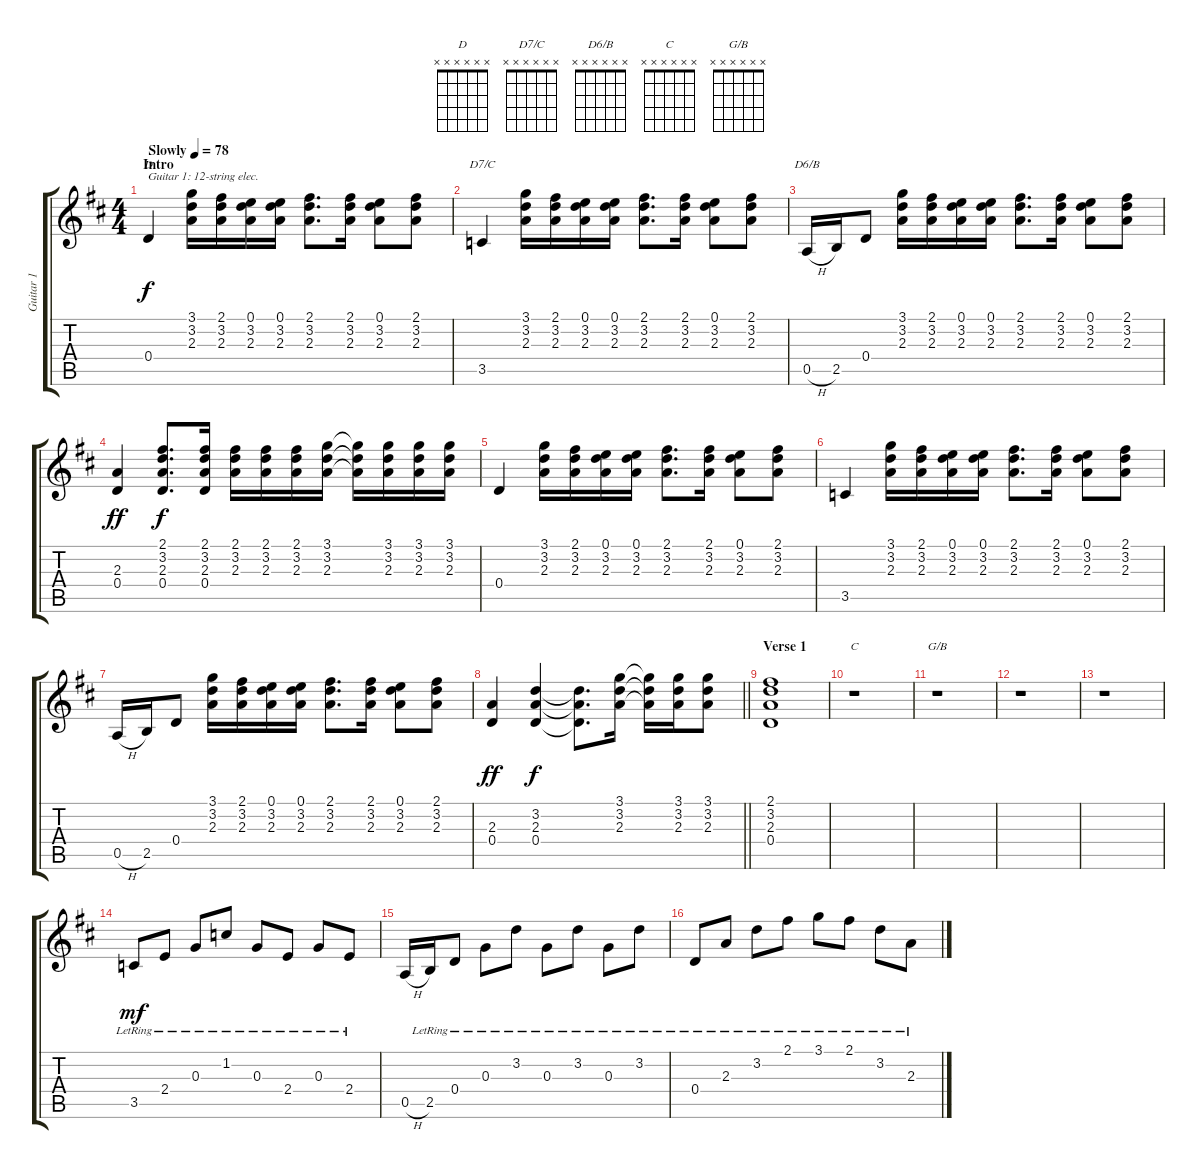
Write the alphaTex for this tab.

\track ("Guitar 1" "Guitar 1") {instrument electricguitarjazz}
\staff {score tabs}
\tuning (E4 B3 G3 D3 A2 E2) {hide}
\chord ("D" x x x x x x)
\chord ("D7/C" x x x x x x)
\chord ("D6/B" x x x x x x)
\chord ("C" x x x x x x)
\chord ("G/B" x x x x x x)
\ts (4 4)
\section ("" "Intro")
\tempo (78 "Slowly")
\clef g2
\ks d
0.4.4{ch "D" txt "Guitar 1: 12-string elec." dy f volume 1 instrument electricguitarjazz} (3.1 3.2 2.3).16{volume 7} (2.1 3.2 2.3).16 (0.1 3.2 2.3).16 (0.1 3.2 2.3).16 (2.1 3.2 2.3).8{d} (2.1 3.2 2.3).16 (0.1 3.2 2.3).8 (2.1 3.2 2.3).8 |
3.5.4{ch "D7/C"} (3.1 3.2 2.3).16 (2.1 3.2 2.3).16 (0.1 3.2 2.3).16 (0.1 3.2 2.3).16 (2.1 3.2 2.3).8{d} (2.1 3.2 2.3).16 (0.1 3.2 2.3).8 (2.1 3.2 2.3).8 |
0.5{h}.16{ch "D6/B"} 2.5.16 0.4.8 (3.1 3.2 2.3).16 (2.1 3.2 2.3).16 (0.1 3.2 2.3).16 (0.1 3.2 2.3).16 (2.1 3.2 2.3).8{d} (2.1 3.2 2.3).16 (0.1 3.2 2.3).8 (2.1 3.2 2.3).8 |
(2.3 0.4).4{dy ff} (2.1 3.2 2.3 0.4).8{d dy f} (2.1 3.2 2.3 0.4).16 (2.1 3.2 2.3).16 (2.1 3.2 2.3).16 (2.1 3.2 2.3).16 (3.1 3.2 2.3).16 (3.1{t} 3.2{t} 2.3{t}).16 (3.1 3.2 2.3).16 (3.1 3.2 2.3).16 (3.1 3.2 2.3).16 |
0.4.4 (3.1 3.2 2.3).16 (2.1 3.2 2.3).16 (0.1 3.2 2.3).16 (0.1 3.2 2.3).16 (2.1 3.2 2.3).8{d} (2.1 3.2 2.3).16 (0.1 3.2 2.3).8 (2.1 3.2 2.3).8 |
3.5.4 (3.1 3.2 2.3).16 (2.1 3.2 2.3).16 (0.1 3.2 2.3).16 (0.1 3.2 2.3).16 (2.1 3.2 2.3).8{d} (2.1 3.2 2.3).16 (0.1 3.2 2.3).8 (2.1 3.2 2.3).8 |
0.5{h}.16 2.5.16 0.4.8 (3.1 3.2 2.3).16 (2.1 3.2 2.3).16 (0.1 3.2 2.3).16 (0.1 3.2 2.3).16 (2.1 3.2 2.3).8{d} (2.1 3.2 2.3).16 (0.1 3.2 2.3).8 (2.1 3.2 2.3).8 |
\barLineRight lightlight
(2.3 0.4).4{dy ff} (3.2 2.3 0.4).4{dy f} (3.2{t} 2.3{t} 0.4{t}).8{d} (3.1 3.2 2.3).16 (3.1{t} 3.2{t} 2.3{t}).16 (3.1 3.2 2.3).16 (3.1 3.2 2.3).8 |
\section ("" "Verse 1")
(2.1 3.2 2.3 0.4).1 |
r.1{ch "C"} |
r.1{ch "G/B"} |
r.1 |
r.1 |
3.5{lr}.8{dy mf} 2.4{lr}.8 0.3{lr}.8 1.2{lr}.8 0.3{lr}.8 2.4{lr}.8 0.3{lr}.8 2.4{lr}.8 |
0.5{h}.16 2.5{lr}.16 0.4{lr}.8 0.3{lr}.8 3.2{lr}.8 0.3{lr}.8 3.2{lr}.8 0.3{lr}.8 3.2{lr}.8 |
0.4{lr}.8 2.3{lr}.8 3.2{lr}.8 2.1{lr}.8 3.1{lr}.8 2.1{lr}.8 3.2{lr}.8 2.3{lr}.8
